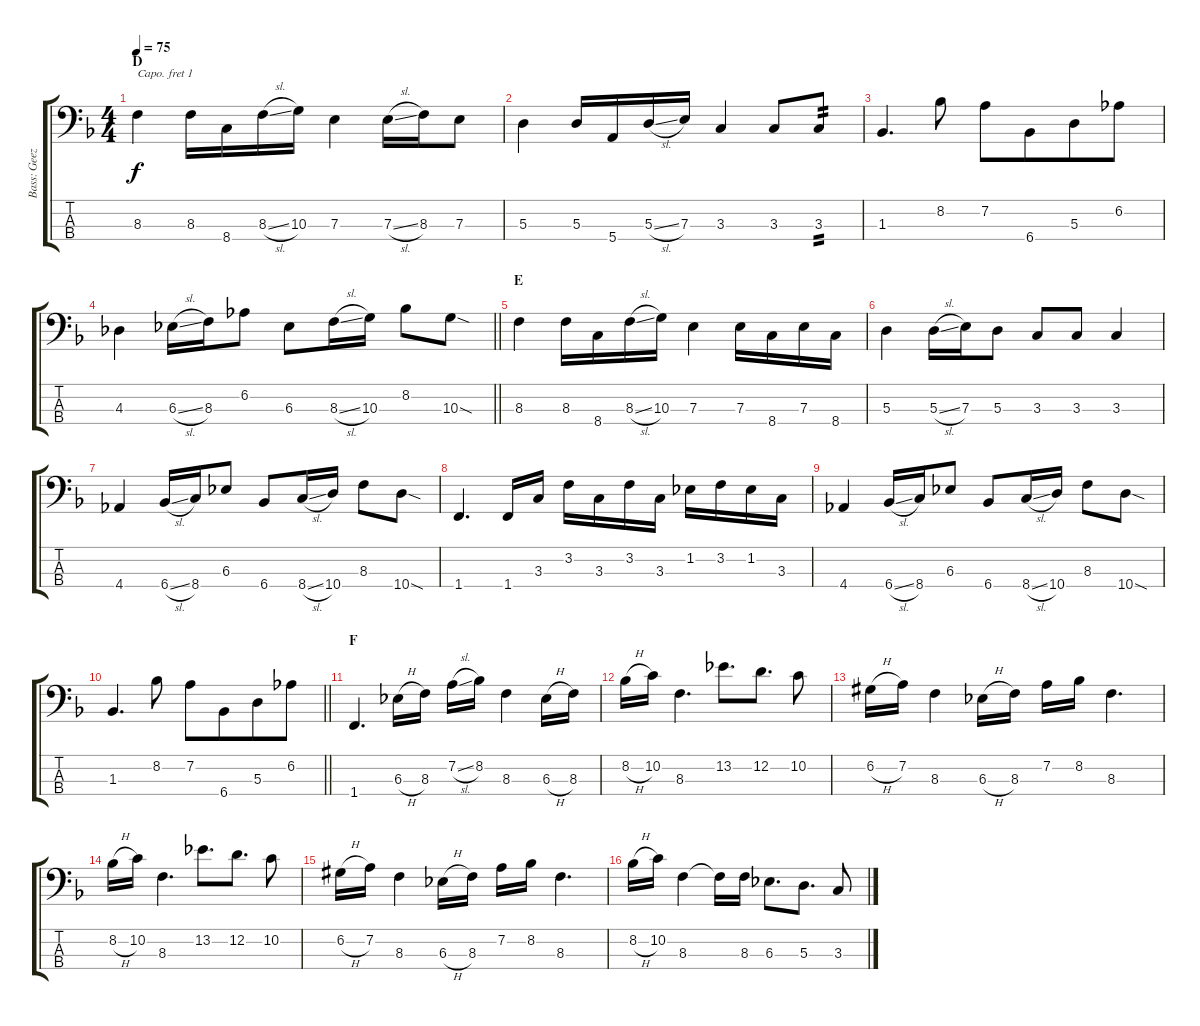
\track ("Bass: Geezer" "Bass: Geez") {instrument electricbassfinger}
\staff {score tabs}
\capo 1
\tuning (Gb2 Db2 Ab1 Eb1) {hide}
\ts (4 4)
\section ("" "D")
\tempo 75
\clef f4
\ks f
8.3.4{dy f} 8.3.16 8.4.16 8.3{sl}.16 10.3.16 7.3.4 7.3{sl}.16 8.3.16 7.3.8 |
5.3.4 5.3.16 5.4.16 5.3{sl}.16 7.3.16 3.3.4 3.3.8 3.3.8{tp 2} |
1.3.4{d} 8.2.8 7.2.8 6.4.8{beam merge} 5.3.8 6.2.8 |
\barLineRight lightlight
4.3.4 6.3{sl}.16 8.3.16 6.2.8 6.3.8 8.3{sl}.16 10.3.16 8.2.8 10.3{sod}.8 |
\section ("" "E")
8.3.4 8.3.16 8.4.16 8.3{sl}.16 10.3.16 7.3.4 7.3.16 8.4.16 7.3.16 8.4.16 |
5.3.4 5.3{sl}.16 7.3.16 5.3.8 3.3.8 3.3.8 3.3.4 |
4.4.4 6.4{sl}.16 8.4.16 6.3.8 6.4.8 8.4{sl}.16 10.4.16 8.3.8 10.4{sod}.8 |
1.4.4{d} 1.4.16 3.3.16 3.2.16 3.3.16 3.2.16 3.3.16 1.2.16 3.2.16 1.2.16 3.3.16 |
4.4.4 6.4{sl}.16 8.4.16 6.3.8 6.4.8 8.4{sl}.16 10.4.16 8.3.8 10.4{sod}.8 |
\barLineRight lightlight
1.3.4{d} 8.2.8 7.2.8 6.4.8{beam merge} 5.3.8 6.2.8 |
\section ("" "F")
1.4.4{d} 6.3{h}.16 8.3.16 7.2{sl}.16 8.2.16 8.3.4 6.3{h}.16 8.3.16 |
8.2{h}.16 10.2.16 8.3.4{d} 13.2.8{d} 12.2.8{d} 10.2.8 |
6.2{h acc #}.16 7.2.16 8.3.4 6.3{h}.16 8.3.16 7.2.16 8.2.16 8.3.4{d} |
8.2{h}.16 10.2.16 8.3.4{d} 13.2.8{d} 12.2.8{d} 10.2.8 |
6.2{h acc #}.16 7.2.16 8.3.4 6.3{h}.16 8.3.16 7.2.16 8.2.16 8.3.4{d} |
8.2{h}.16 10.2.16 8.3.4 8.3{t}.16 8.3.16 6.3.8{d} 5.3.8{d} 3.3.8
